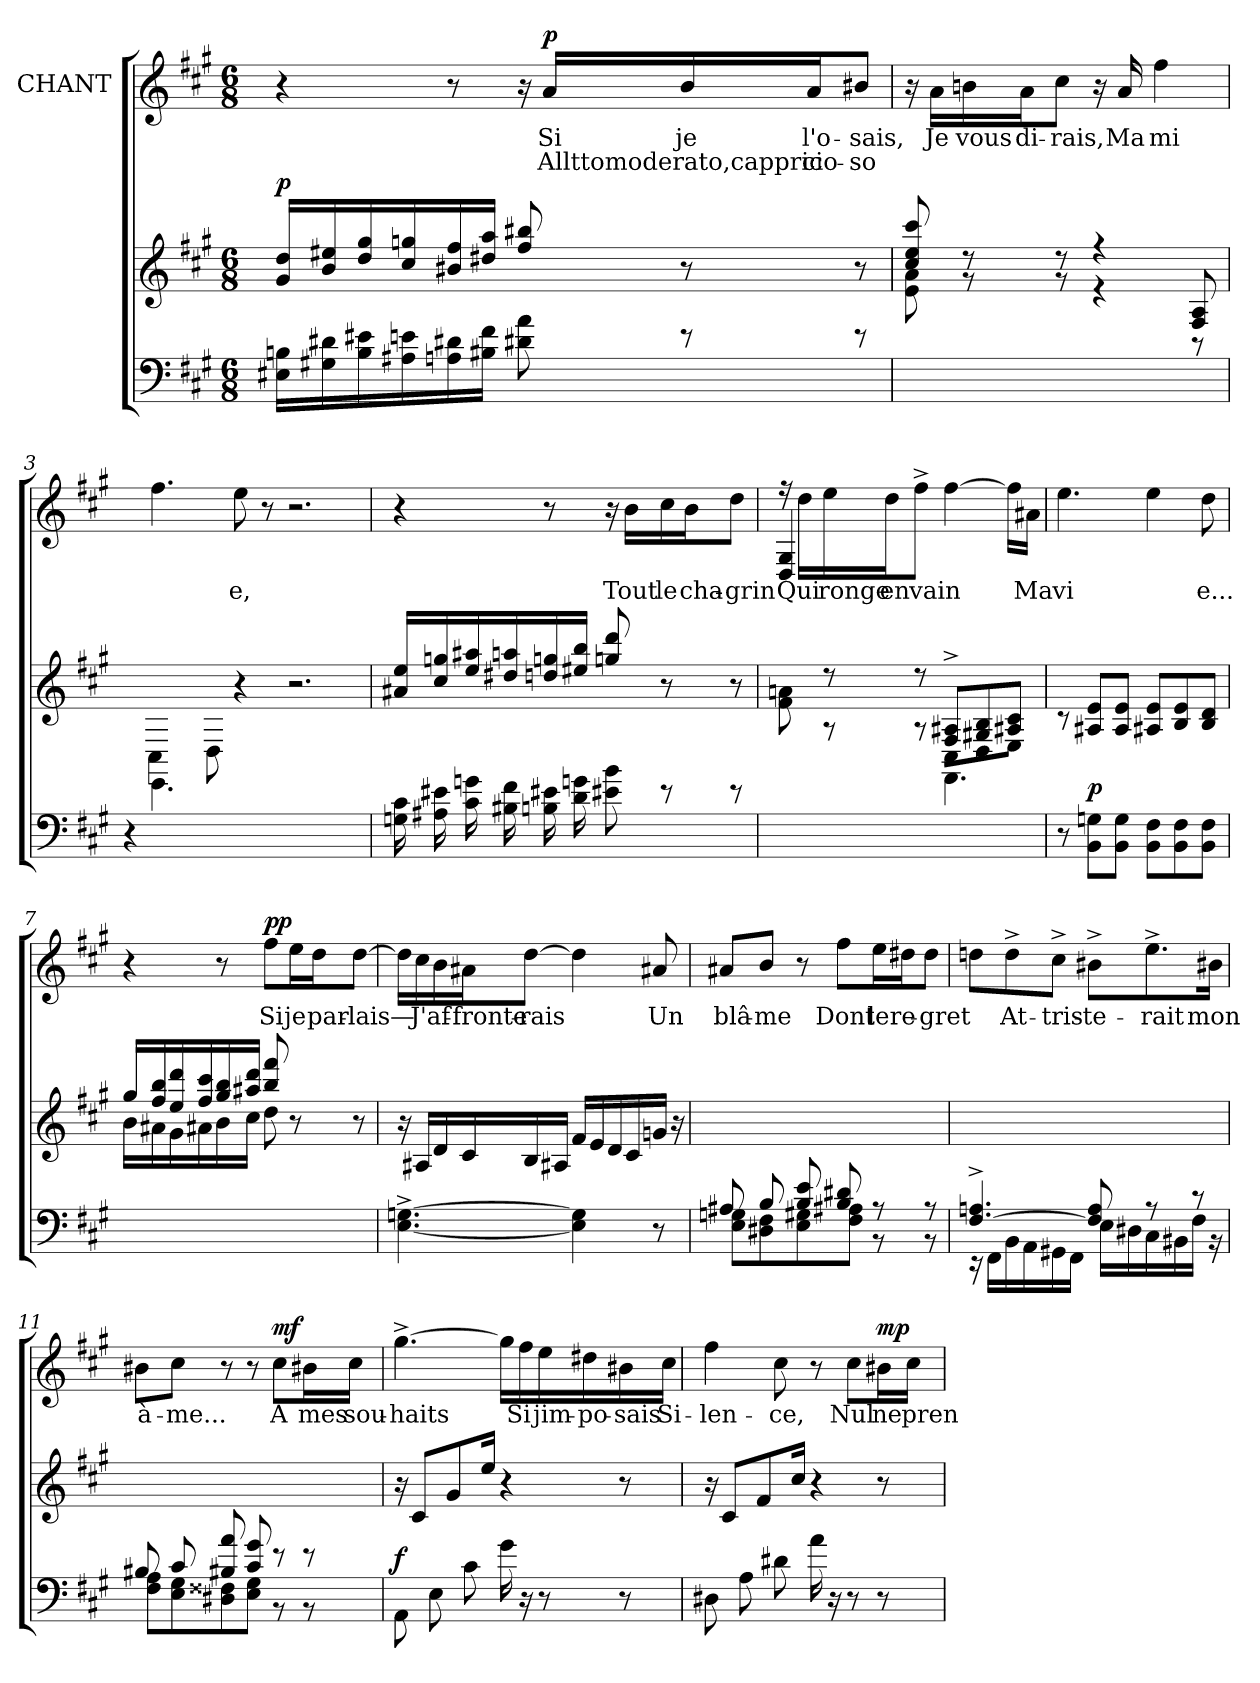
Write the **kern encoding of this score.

**kern	**dynam	**kern	**dynam	**kern	**text	**text	**dynam
*part3	*part3	*part2	*part2	*part1	*part1	*part1	*part1
*staff3	*staff3	*staff2	*staff2	*staff1	*staff1	*staff1	*staff1
*	*	*	*	*I"CHANT	*	*	*
*clefF4	*	*clefG2	*	*clefG2	*	*	*
*k[f#c#g#]	*	*k[f#c#g#]	*	*k[f#c#g#]	*	*	*
*M6/8	*	*M6/8	*	*M6/8	*	*	*
=1	=1	=1	=1	=1	=1	=1	=1
*^	*	*	*	*	*	*	*
!	!	!	!	!LO:DY:a	!	!	!	!
16E#Xi\ 16Bni\LL	2.ryy	.	16ddj/ 16g#j/LL	p	4r	.	.	.
16G#Xi\ 16d#Xi\	.	.	16ee#Xj/ 16bj/	.	.	.	.	.
16Bi\ 16e#Xi\	.	.	16gg#j/ 16ddj/	.	.	.	.	.
16A#Xi\ 16eni\	.	.	16ggnj/ 16cc#j/	.	.	.	.	.
16Ani\ 16d#Xi\	.	.	16ff#j/ 16b#Xj/	.	8r	.	.	.
16B#Xi\ 16f#i\JJ	.	.	16aaj/ 16dd#Xj/JJ	.	.	.	.	.
8d#Xi\ 8ai\	.	.	8bb#Xj/ 8ff#j/	.	16r	.	.	.
!	!	!	!	!	!	!	!	!LO:DY:a
.	.	.	.	.	16aj/LL	Si	Allttomoderato,cappric	p
8r	.	.	8r	.	16bj/	je	--	.
.	.	.	.	.	16aj/J	l'o-	cio-	.
8r	.	.	8r	.	8b#Xj/J	sais,	so	.
*v	*v	*	*	*	*	*	*	*
=2	=2	=2	=2	=2	=2	=2	=2
*	*	*^	*	*	*	*	*
2.ryy	.	8ccc#j/ 8eej/ 8cc#j/	8ei\ 8ai\	.	16r	.	.	.
.	.	.	.	.	16aj\LL	Je	.	.
.	.	8r	8r	.	16bnj\	vous	.	.
.	.	.	.	.	16aj\J	di-	.	.
.	.	8r	8r	.	8cc#j\J	rais,	.	.
.	.	4r	4r	.	16r	.	.	.
.	.	.	.	.	16aj/	Ma	.	.
.	.	.	.	.	4ff#j\	mi	.	.
.	.	8Aj/ 8F#j/	8r	.	.	.	.	.
!!LO:LB:g=z
=3	=3	=3	=3	=3	=3	=3	=3	=3
4r	.	8ryy	8ryy	.	8ryy	.	.	.
.	.	4.EEZ\	4C#i\	.	4.ff#j\	.	.	.
2ryy	.	.	.	.	.	.	.	.
.	.	.	8Di\	.	.	.	.	.
.	.	4ryy	4r	.	8eej\	e,	.	.
.	.	.	.	.	8r	.	.	.
2.ryy	.	2.ryy	2.r	.	2.r	.	.	.
*	*	*v	*v	*	*	*	*	*
=4	=4	=4	=4	=4	=4	=4	=4
*^	*	*	*	*	*	*	*
16Gni\ 16c#i\	2.ryy	.	16eej/ 16a#Xj/LL	.	4r	.	.	.
16A#Xi\ 16e#Xi\	.	.	16ggnj/ 16cc#j/	.	.	.	.	.
16c#i\ 16gni\	.	.	16aa#Xj/ 16eej/	.	.	.	.	.
16B#Xi\ 16f#i\	.	.	16aanj/ 16dd#Xj/	.	.	.	.	.
16Bni\ 16e#Xi\	.	.	16ggnj/ 16ddnj/	.	8r	.	.	.
16di\ 16gni\	.	.	16bbj/ 16ee#Xj/JJ	.	.	.	.	.
8e#Xi\ 8bi\	.	.	8dddj/ 8ggnj/	.	16r	.	.	.
.	.	.	.	.	16bj\LL	Tout	.	.
8r	.	.	8r	.	16cc#j\	le	.	.
.	.	.	.	.	16bj\J	cha-	.	.
8r	.	.	8r	.	8ddj\J	grin	.	.
*v	*v	*	*	*	*	*	*	*
=5	=5	=5	=5	=5	=5	=5	=5
*	*	*^	*	*^	*	*	*
*	*	*	*^	*	*	*	*	*	*
2.ryy	.	8f#j\ 8anj\	16ryy	16ryy	.	16r	4G#i/ 4Di/	.	.	.
.	.	.	16ryy	16ryy	.	16ddj\LL	.	Qui	.	.
.	.	8r	16ryy	8r	.	16eej\	.	ronge	.	.
.	.	.	16ryy	.	.	16ddj\J	.	en	.	.
.	.	8r	8ryy	8r	.	8ff#^>j\J	2ryy	vain	.	.
.	.	8A#Xj^>/ 8F#j^>/L	4.FF#Z\	8C#i\L	.	[4ff#j\	.	.	.	.
.	.	8Bj/ 8G#Xj/	.	8Di\	.	.	.	.	.	.
.	.	8c#j/ 8A#Xj/J	.	8Ei\J	.	16ff#j\LL]	.	.	.	.
.	.	.	.	.	.	16a#Xj\JJ	.	Ma	.	.
*	*	*	*v	*v	*	*	*	*	*	*
*	*	*	*	*	*v	*v	*	*	*
!!LO:LB:g=z
=6	=6	=6	=6	=6	=6	=6	=6	=6
8r	.	2.ryy	8r	.	4.eej\	vi	.	.
!	!LO:DY:a	!	!	!	!	!	!	!
8BBi\ 8Gni\L	p	.	8ej/ 8A#Xj/L	.	.	.	.	.
8BBi\ 8Gi\J	.	.	8ej/ 8A#j/J	.	.	.	.	.
8BBi\ 8F#i\L	.	.	8ej/ 8A#Xj/L	.	4eej\	.	.	.
8BBi\ 8F#i\	.	.	8ej/ 8Bj/	.	.	.	.	.
8BBi\ 8F#i\J	.	.	8dj/ 8Bj/J	.	8ddj\	e...	.	.
=7	=7	=7	=7	=7	=7	=7	=7	=7
2.ryy	.	16gg#j/LL	16bi\LL	.	4r	.	.	.
.	.	16bbj/ 16ff#j/	16a#Xi\	.	.	.	.	.
.	.	16dddj/ 16eej/	16g#i\	.	.	.	.	.
.	.	16ccc#j/ 16ff#j/	16a#Xi\	.	.	.	.	.
.	.	16bbj/ 16gg#j/	16bi\	.	8r	.	.	.
.	.	16dddj/ 16aa#Xj/JJ	16cc#i\JJ	.	.	.	.	.
!	!	!	!	!	!	!	!	!LO:DY:a
.	.	8fff#j/ 8bbj/	8ddi\	.	8ff#j\L	Si	.	pp
.	.	8r	4ryy	.	16eej\L	je	.	.
.	.	.	.	.	16ddj\J	par-	.	.
.	.	8r	.	.	[8ddj\J	lais—	.	.
*	*	*v	*v	*	*	*	*	*
=8	=8	=8	=8	=8	=8	=8	=8
[4.Gni^>\ [4.Ei^>\	.	16r	.	16ddj\LL]	.	.	.
.	.	16A#Xj/LL	.	16cc#j\	J'af-	.	.
.	.	16dj/	.	16bj\	.	.	.
.	.	16c#j/	.	16a#Xj\J	fronte-	.	.
.	.	16Bj/	.	[8ddj\J	rais	.	.
.	.	16A#Xj/JJ	.	.	.	.	.
4Ei]\ 4Gi]\	.	16f#j/LL	.	4ddj\]	.	.	.
.	.	16ej/	.	.	.	.	.
.	.	16dj/	.	.	.	.	.
.	.	16c#j/	.	.	.	.	.
8r	.	16gnj/JJ	.	8a#Xj/	Un	.	.
.	.	16r	.	.	.	.	.
!!LO:PB:g=z
=9	=9	=9	=9	=9	=9	=9	=9
*^	*	*	*	*	*	*	*
8A#Xj/	8Ei\ 8Gni\L	.	2.ryy	.	8a#Xj/L	blâ-	.	.
8Bj/	8F#i\ 8D#Xi\	.	.	.	8bj/J	me	.	.
8ej/ 8Bj/	8Ei\ 8G#Xi\	.	.	.	8r	.	.	.
8d#Xj/ 8Bj/	8F#i\ 8A#Xi\J	.	.	.	8ff#j\L	Dont	.	.
8r	8r	.	.	.	16eej\L	le	.	.
.	.	.	.	.	16dd#Xj\J	re-	.	.
8r	8r	.	.	.	8dd#j\J	gret	.	.
=10	=10	=10	=10	=10	=10	=10	=10	=10
4.Anj^>/ [4.F#j^>/	16r	.	2.ryy	.	8ddnj\L	.	.	.
.	16FF#i\LL	.	.	.	.	.	.	.
.	16BBi\	.	.	.	8dd^>j\	At-	.	.
.	16AAi\	.	.	.	.	.	.	.
.	16GG#Xi\	.	.	.	8cc#^>j\J	tris-	.	.
.	16FF#i\JJ	.	.	.	.	.	.	.
8Aj/ 8F#j]/	16Ei\LL	.	.	.	8b#X^>j\L	te-	.	.
.	16D#Xi\	.	.	.	.	.	.	.
8r	16C#i\	.	.	.	8.ee^>j\	rait	.	.
.	16BB#Xi\	.	.	.	.	.	.	.
8r	16F#i\JJ	.	.	.	.	.	.	.
.	16r	.	.	.	16b#Xj\Jk	mon	.	.
=11	=11	=11	=11	=11	=11	=11	=11	=11
8B#Xj/	8F#i\ 8Ai\L	.	2.ryy	.	8b#Xj\L	à-	.	.
8c#j/	8Ei\ 8G#i\	.	.	.	8cc#j\J	me...	.	.
8aj/ 8B#Xj/	8D#Xi\ 8F##Xi\	.	.	.	8r	.	.	.
8g#j/ 8c#j/	8G#i\ 8Ei\J	.	.	.	8r	.	.	.
!	!	!	!	!	!	!	!	!LO:DY:a
8r	8r	.	.	.	8cc#j\L	A	.	mf
8r	8r	.	.	.	16b#Xj\L	mes	.	.
.	.	.	.	.	16cc#j\JJ	sou-	.	.
*v	*v	*	*	*	*	*	*	*
!!LO:LB:g=z
=12	=12	=12	=12	=12	=12	=12	=12
!	!LO:DY:a	!	!	!	!	!	!
8AAi\	f	16r	.	[4.gg#^>j\	haits	.	.
.	.	8c#j/L	.	.	.	.	.
8Ei\	.	.	.	.	.	.	.
.	.	8g#j/	.	.	.	.	.
8c#i\	.	.	.	.	.	.	.
.	.	16eej/Jk	.	.	.	.	.
16g#i\	.	4r	.	16gg#j\LL]	.	.	.
16r	.	.	.	16ff#j\	Si	.	.
8r	.	.	.	16eej\	jim-	.	.
.	.	.	.	16dd#Xj\	po-	.	.
8r	.	8r	.	16b#Xj\	sais	.	.
.	.	.	.	16cc#j\JJ	Si-	.	.
=13	=13	=13	=13	=13	=13	=13	=13
8D#Xi\	.	16r	.	4ff#j\	len-	.	.
.	.	8c#j/L	.	.	.	.	.
8Ai\	.	.	.	.	.	.	.
.	.	8f#j/	.	.	.	.	.
8d#Xi\	.	.	.	8cc#j\	ce,	.	.
.	.	16cc#j/Jk	.	.	.	.	.
16ai\	.	4r	.	8r	.	.	.
16r	.	.	.	.	.	.	.
8r	.	.	.	8cc#j\L	Nul	.	.
!	!	!	!	!	!	!	!LO:DY:a
8r	.	8r	.	16b#Xj\L	ne	.	mp
.	.	.	.	16cc#j\JJ	pren	.	.
=	=	=	=	=	=	=	=
*-	*-	*-	*-	*-	*-	*-	*-
